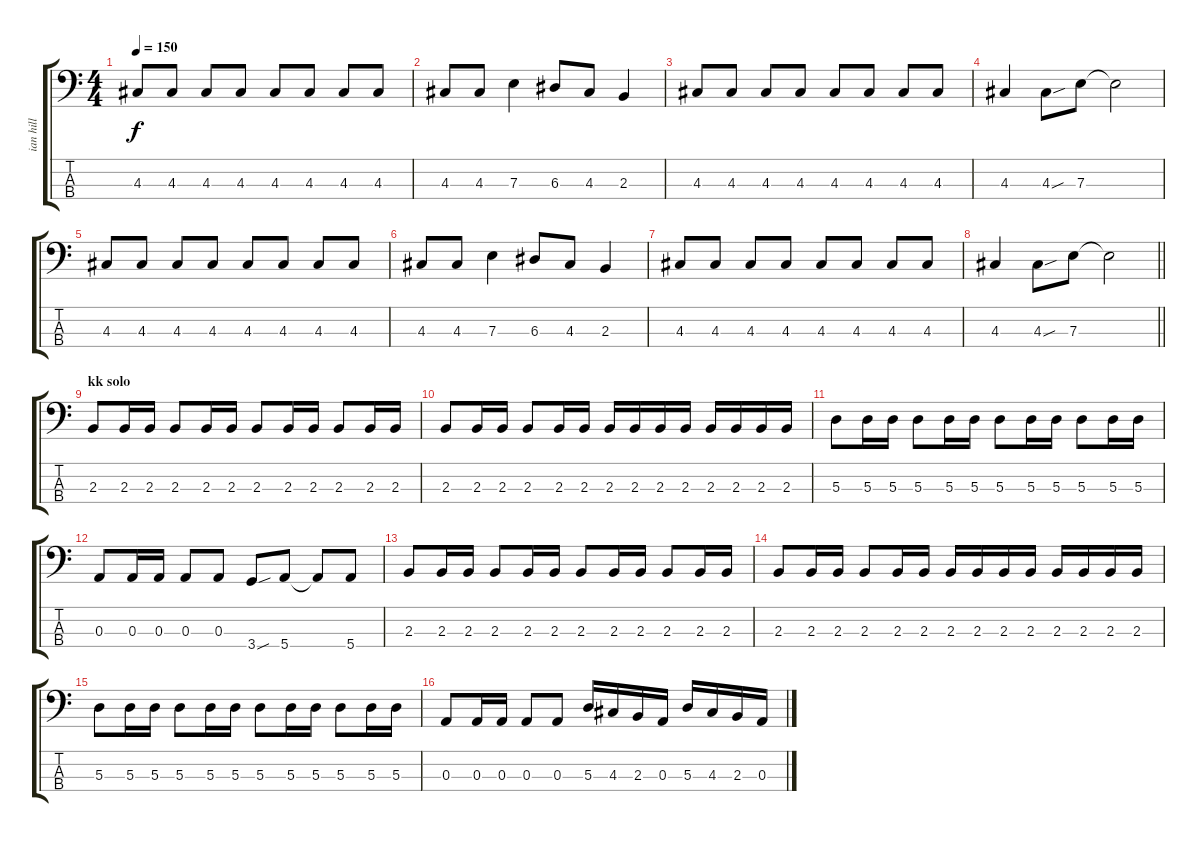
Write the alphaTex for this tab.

\track ("ian hill" "ian hill") {instrument electricbasspick}
\staff {score tabs}
\tuning (G2 D2 A1 E1) {hide}
\ts (4 4)
\tempo 150
\clef f4
\ks c
4.3.8{dy f} 4.3.8 4.3.8 4.3.8 4.3.8 4.3.8 4.3.8 4.3.8 |
4.3.8 4.3.8 7.3.4 6.3.8 4.3.8 2.3.4 |
4.3.8 4.3.8 4.3.8 4.3.8 4.3.8 4.3.8 4.3.8 4.3.8 |
4.3.4 4.3{sou}.8 7.3.8 7.3{t}.2 |
4.3.8 4.3.8 4.3.8 4.3.8 4.3.8 4.3.8 4.3.8 4.3.8 |
4.3.8 4.3.8 7.3.4 6.3.8 4.3.8 2.3.4 |
4.3.8 4.3.8 4.3.8 4.3.8 4.3.8 4.3.8 4.3.8 4.3.8 |
\barLineRight lightlight
4.3.4 4.3{sou}.8 7.3.8 7.3{t}.2 |
\section ("" "kk solo")
2.3.8 2.3.16 2.3.16 2.3.8 2.3.16 2.3.16 2.3.8 2.3.16 2.3.16 2.3.8 2.3.16 2.3.16 |
2.3.8 2.3.16 2.3.16 2.3.8 2.3.16 2.3.16 2.3.16 2.3.16 2.3.16 2.3.16 2.3.16 2.3.16 2.3.16 2.3.16 |
5.3.8 5.3.16 5.3.16 5.3.8 5.3.16 5.3.16 5.3.8 5.3.16 5.3.16 5.3.8 5.3.16 5.3.16 |
0.3.8 0.3.16 0.3.16 0.3.8 0.3.8 3.4{sou}.8 5.4.8 5.4{t}.8 5.4.8 |
2.3.8 2.3.16 2.3.16 2.3.8 2.3.16 2.3.16 2.3.8 2.3.16 2.3.16 2.3.8 2.3.16 2.3.16 |
2.3.8 2.3.16 2.3.16 2.3.8 2.3.16 2.3.16 2.3.16 2.3.16 2.3.16 2.3.16 2.3.16 2.3.16 2.3.16 2.3.16 |
5.3.8 5.3.16 5.3.16 5.3.8 5.3.16 5.3.16 5.3.8 5.3.16 5.3.16 5.3.8 5.3.16 5.3.16 |
0.3.8 0.3.16 0.3.16 0.3.8 0.3.8 5.3.16 4.3.16 2.3.16 0.3.16 5.3.16 4.3.16 2.3.16 0.3.16
